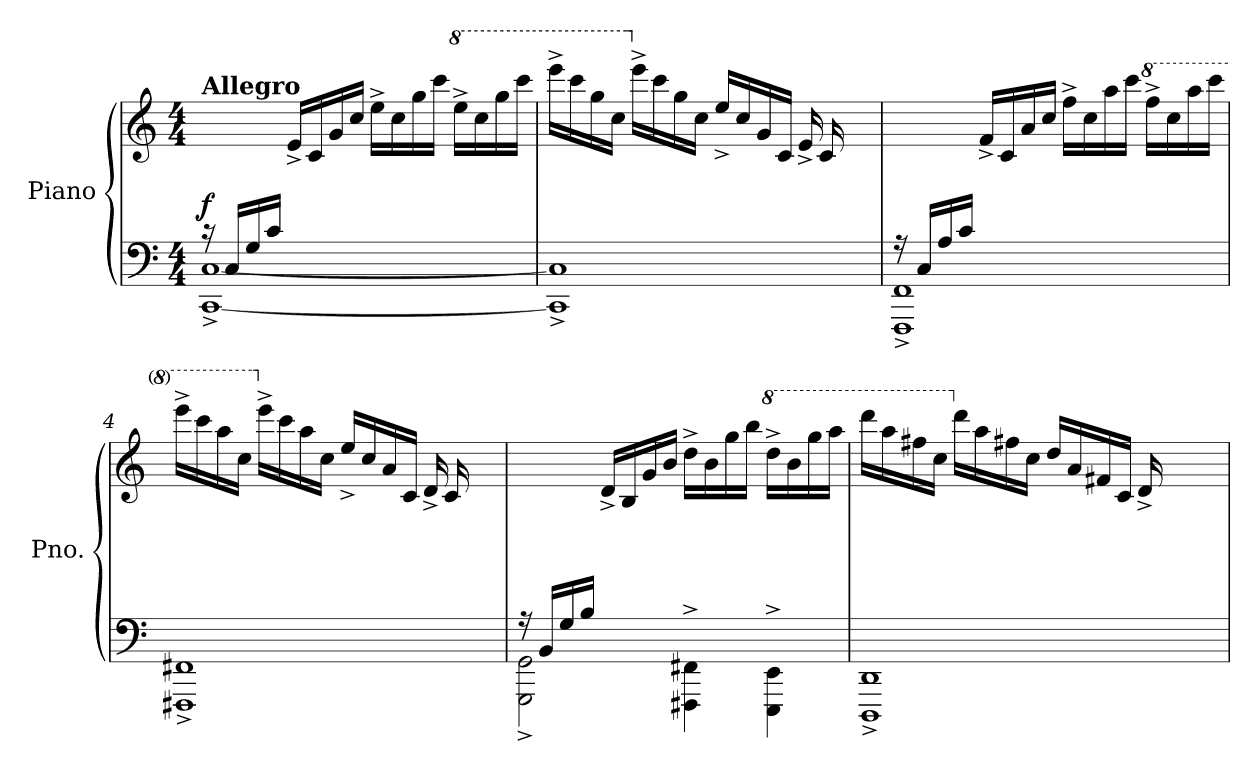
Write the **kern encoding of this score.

**kern	**kern	**dynam
*part1	*part1	*part1
*staff2	*staff1	*staff1/2
*I"Piano	*	*
*I'Pno.	*	*
*clefF4	*clefG2	*
*k[]	*k[]	*
*M4/4	*M4/4	*
*MM190	*MM190	*
=1	=1	=1
*^	*	*
!	!	!LO:TX:a:B:t=Allegro	!
!	!	!	!LO:DY:a=2
16r	[1CC^ [1C^	4ryy	f
16C/LL	.	.	.
16G/	.	.	.
16c/JJ	.	.	.
4ryy	.	16e^/LL	.
.	.	16c/	.
.	.	16g/	.
.	.	16cc/JJ	.
2ryy	.	16ee^\LL	.
.	.	16cc\	.
.	.	16gg\	.
.	.	16ccc\JJ	.
*	*	*8va	*
.	.	16eee^\LL	.
.	.	16ccc\	.
.	.	16ggg\	.
.	.	16cccc\JJ	.
=2	=2	=2	=2
*	*	*^	*
2.ryy	1CC]^ 1C]^	16eeee^\LL	2.ryy	.
.	.	16cccc\	.	.
.	.	16ggg\	.	.
.	.	16ccc\JJ	.	.
*	*	*X8va	*	*
.	.	16eee^\LL	.	.
.	.	16ccc\	.	.
.	.	16gg\	.	.
.	.	16cc\JJ	.	.
.	.	16ee^/LL	.	.
.	.	16cc/	.	.
.	.	16g/	.	.
.	.	16c/JJ	.	.
8ryy	.	16ryy	16e^/LL	.
.	.	16ryy	16c/	.
16G/	.	16ryy	8ryy	.
16C/JJ	.	16ryy	.	.
*	*	*v	*v	*
=3	=3	=3	=3
16r	1FFF^ 1FF^	4ryy	.
16C/LL	.	.	.
16A/	.	.	.
16c/JJ	.	.	.
4ryy	.	16f^/LL	.
.	.	16c/	.
.	.	16a/	.
.	.	16cc/JJ	.
2ryy	.	16ff^\LL	.
.	.	16cc\	.
.	.	16aa\	.
.	.	16ccc\JJ	.
*	*	*8va	*
.	.	16fff^\LL	.
.	.	16ccc\	.
.	.	16aaa\	.
.	.	16cccc\JJ	.
=4	=4	=4	=4
*	*	*^	*
2.ryy	1FFF#X^ 1FF#X^	16eeee^\LL	2.ryy	.
.	.	16cccc\	.	.
.	.	16aaa\	.	.
.	.	16ccc\JJ	.	.
*	*	*X8va	*	*
.	.	16eee^\LL	.	.
.	.	16ccc\	.	.
.	.	16aa\	.	.
.	.	16cc\JJ	.	.
.	.	16ee^/LL	.	.
.	.	16cc/	.	.
.	.	16a/	.	.
.	.	16c/JJ	.	.
8ryy	.	16ryy	16d^/LL	.
.	.	16ryy	16c/	.
16A/	.	16ryy	8ryy	.
16C/JJ	.	16ryy	.	.
*	*	*v	*v	*
=5	=5	=5	=5
16r	2GGG\^ 2GG\^	4ryy	.
16BB/LL	.	.	.
16G/	.	.	.
16B/JJ	.	.	.
4ryy	.	16d^/LL	.
.	.	16B/	.
.	.	16g/	.
.	.	16b/JJ	.
2ryy	4FFF#X\^ 4FF#X\^	16dd^\LL	.
.	.	16b\	.
.	.	16gg\	.
.	.	16bb\JJ	.
*	*	*8va	*
.	4EEE\^ 4EE\^	16ddd^\LL	.
.	.	16bb\	.
.	.	16ggg\	.
.	.	16aaa\JJ	.
=6	=6	=6	=6
*	*	*^	*
2.ryy	1DDD^ 1DD^	16dddd\LL	2.ryy	.
.	.	16aaa\	.	.
.	.	16fff#X\	.	.
.	.	16ccc\JJ	.	.
*	*	*X8va	*	*
.	.	16ddd\LL	.	.
.	.	16aa\	.	.
.	.	16ff#X\	.	.
.	.	16cc\JJ	.	.
.	.	16dd/LL	.	.
.	.	16a/	.	.
.	.	16f#X/	.	.
.	.	16c/JJ	.	.
16ryy	.	16ryy	16d^/LL	.
16A/	.	16ryy	8.ryy	.
16F#X/	.	16ryy	.	.
16C/JJ	.	16ryy	.	.
*v	*v	*	*	*
*	*v	*v	*
=	=	=
*-	*-	*-
